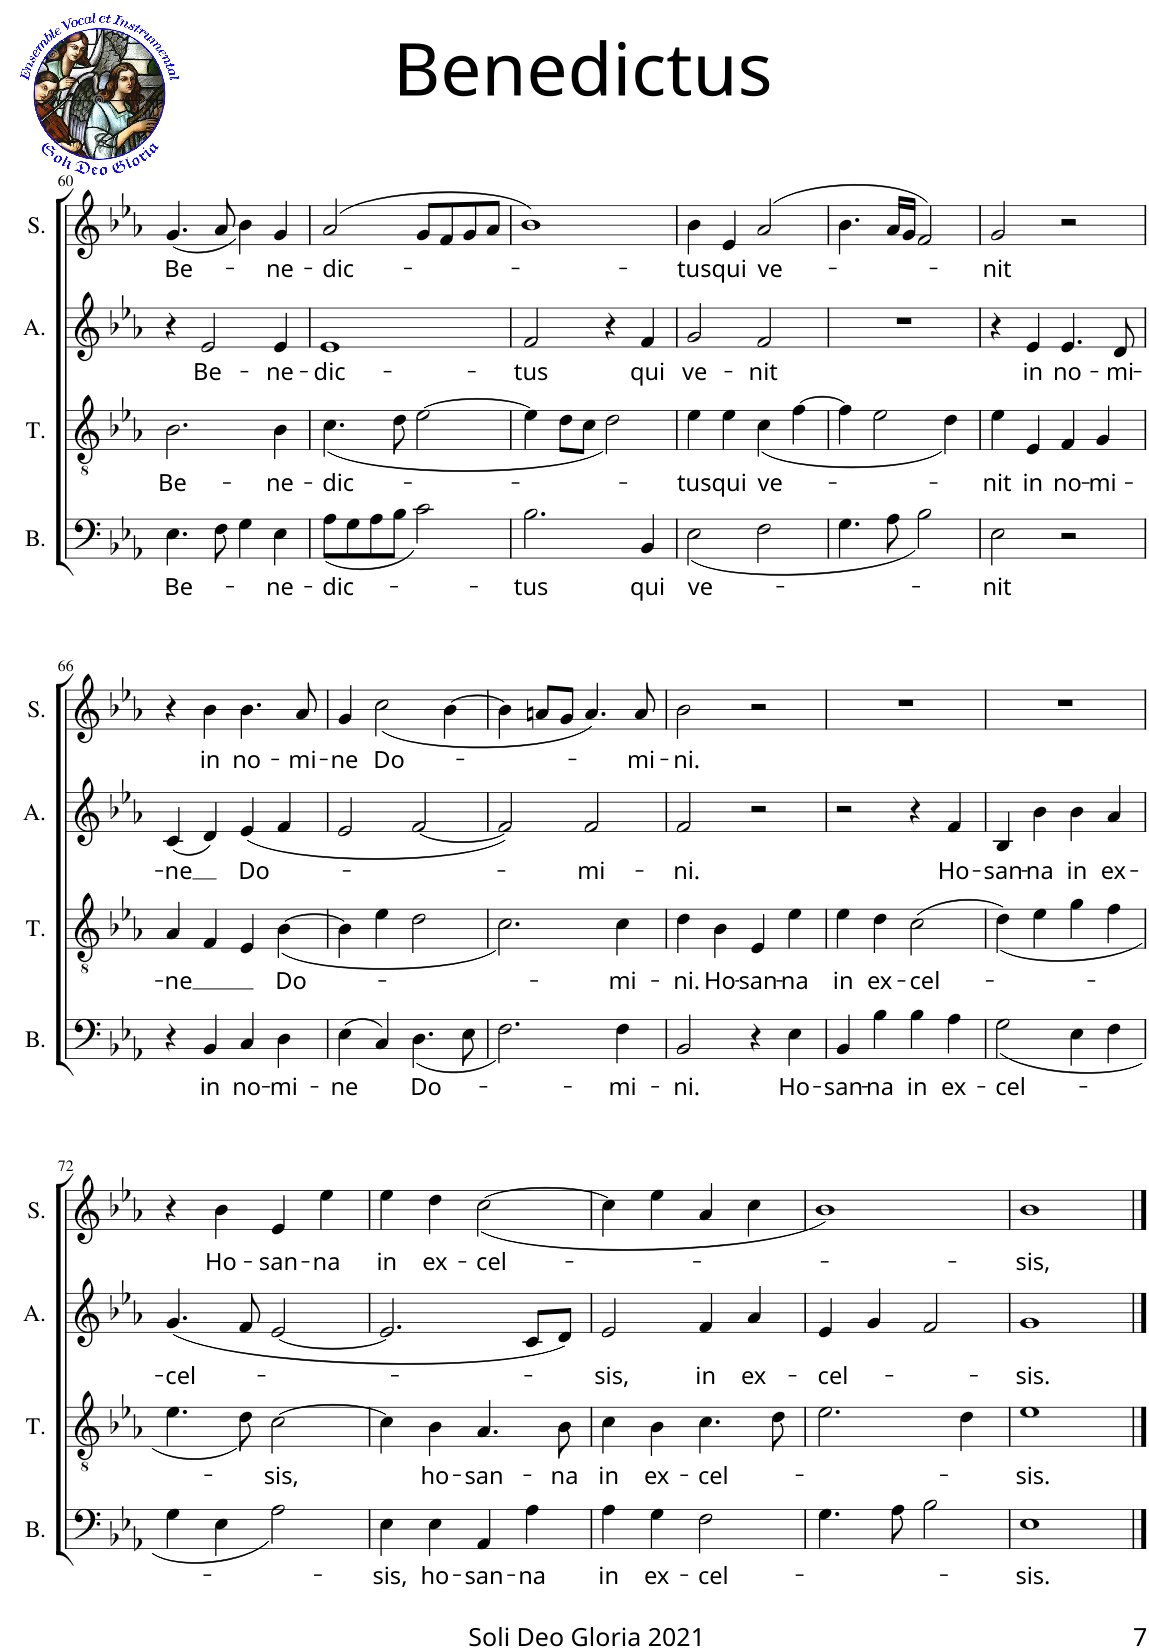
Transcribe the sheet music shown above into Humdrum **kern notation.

**kern	**text	**kern	**text	**kern	**text	**kern	**text
*part4	*part4	*part3	*part3	*part2	*part2	*part1	*part1
*staff4	*staff4	*staff3	*staff3	*staff2	*staff2	*staff1	*staff1
*I"Bass	*	*I"Tenor	*	*I"Alto	*	*I"Soprano	*
*I'B.	*	*I'T.	*	*I'A.	*	*I'S.	*
!!LO:PB:g=z
*clefF4	*	*clefGv2	*	*clefG2	*	*clefG2	*
*k[b-e-a-]	*	*k[b-e-a-]	*	*k[b-e-a-]	*	*k[b-e-a-]	*
*M2/2	*	*M2/2	*	*M2/2	*	*M2/2	*
*met(c|)	*	*met(c|)	*	*met(c|)	*	*met(c|)	*
=60	=60	=60	=60	=60	=60	=60	=60
!	!LO:LY:b	!	!LO:LY:b	!	!	!	!LO:LY:b
4.E-\	Be-	2.B-\	Be-	4r	.	(<4.g/	Be-
!	!	!	!	!	!LO:LY:b	!	!
.	.	.	.	2e-/	Be-	.	.
8F\	.	.	.	.	.	8a-/	.
4G\	.	.	.	.	.	4b-\)	.
!	!LO:LY:b	!	!LO:LY:b	!	!LO:LY:b	!	!LO:LY:b
4E-\	-ne-	4B-\	-ne-	4e-/	-ne-	4g/	-ne-
=61	=61	=61	=61	=61	=61	=61	=61
!	!LO:LY:b	!	!LO:LY:b	!	!LO:LY:b	!	!LO:LY:b
(<8A-\L	-dic-	(<4.c\	-dic-	1e-	-dic-	(2a-/	-dic-
8G\	.	.	.	.	.	.	.
8A-\	.	.	.	.	.	.	.
8B-\J	.	8d\	.	.	.	.	.
2c\)	.	[2e-\	.	.	.	8g/L	.
.	.	.	.	.	.	8f/	.
.	.	.	.	.	.	8g/	.
.	.	.	.	.	.	8a-/J	.
=62	=62	=62	=62	=62	=62	=62	=62
!	!LO:LY:b	!	!	!	!LO:LY:b	!	!
2.B-\	-tus	4e-\]	.	2f/	-tus	1b-)	.
.	.	8d\L	.	.	.	.	.
.	.	8c\J	.	.	.	.	.
.	.	2d\)	.	4r	.	.	.
!	!LO:LY:b	!	!	!	!LO:LY:b	!	!
4BB-/	qui	.	.	4f/	qui	.	.
=63	=63	=63	=63	=63	=63	=63	=63
!	!LO:LY:b	!	!LO:LY:b	!	!LO:LY:b	!	!LO:LY:b
(<2E-\	ve-	4e-\	-tus	2g/	ve-	4b-\	-tus
!	!	!	!LO:LY:b	!	!	!	!LO:LY:b
.	.	4e-\	qui	.	.	4e-/	qui
!	!	!	!LO:LY:b	!	!LO:LY:b	!	!LO:LY:b
2F\	.	(<4c\	ve-	2f/	-nit	(2a-/	ve-
.	.	[4f\	.	.	.	.	.
=64	=64	=64	=64	=64	=64	=64	=64
4.G\	.	4f\]	.	1r	.	4.b-\	.
.	.	2e-\	.	.	.	.	.
8A-\	.	.	.	.	.	16a-/LL	.
.	.	.	.	.	.	16g/JJ	.
2B-\)	.	.	.	.	.	2f/)	.
.	.	4d\)	.	.	.	.	.
=65	=65	=65	=65	=65	=65	=65	=65
!	!LO:LY:b	!	!LO:LY:b	!	!	!	!LO:LY:b
2E-\	-nit	4e-\	-nit	4r	.	2g/	-nit
!	!	!	!LO:LY:b	!	!LO:LY:b	!	!
.	.	4E-/	in	4e-/	in	.	.
!	!	!	!LO:LY:b	!	!LO:LY:b	!	!
2r	.	4F/	no-	4.e-/	no-	2r	.
!	!	!	!LO:LY:b	!	!	!	!
.	.	4G/	-mi-	.	.	.	.
!	!	!	!	!	!LO:LY:b	!	!
.	.	.	.	8d/	-mi-	.	.
!!LO:LB:g=z
=66	=66	=66	=66	=66	=66	=66	=66
!	!	!	!LO:LY:b	!	!LO:LY:b	!	!
4r	.	4A-/	-ne	(4c/	-ne	4r	.
!	!LO:LY:b	!	!	!	!	!	!LO:LY:b
4BB-/	in	4F/	.	4d/)	.	4b-\	in
!	!LO:LY:b	!	!	!	!LO:LY:b	!	!LO:LY:b
4C/	no-	4E-/	.	(<4e-/	Do-	4.b-\	no-
!	!LO:LY:b	!	!LO:LY:b	!	!	!	!
4D\	-mi-	(<[4B-\	Do-	4f/	.	.	.
!	!	!	!	!	!	!	!LO:LY:b
.	.	.	.	.	.	8a-/	-mi-
=67	=67	=67	=67	=67	=67	=67	=67
!	!LO:LY:b	!	!	!	!	!	!LO:LY:b
(4E-\	-ne	4B-\]	.	2e-/	.	4g/	-ne
!	!	!	!	!	!	!	!LO:LY:b
4C/)	.	4e-\	.	.	.	(<2cc\	Do-
!	!LO:LY:b	!	!	!	!	!	!
(<4.D\	Do-	2d\	.	[2f/	.	.	.
.	.	.	.	.	.	[4b-\	.
8E-\	.	.	.	.	.	.	.
=68	=68	=68	=68	=68	=68	=68	=68
2.F\)	.	2.c\)	.	2f/])	.	4b-\]	.
.	.	.	.	.	.	8an/L	.
.	.	.	.	.	.	8g/J	.
!	!	!	!	!	!LO:LY:b	!	!
.	.	.	.	2f/	-mi-	4.a/)	.
!	!LO:LY:b	!	!LO:LY:b	!	!	!	!
4F\	-mi-	4c\	-mi-	.	.	.	.
!	!	!	!	!	!	!	!LO:LY:b
.	.	.	.	.	.	8a/	-mi-
=69	=69	=69	=69	=69	=69	=69	=69
!	!LO:LY:b	!	!LO:LY:b	!	!LO:LY:b	!	!LO:LY:b
2BB-/	-ni.	4d\	-ni.	2f/	-ni.	2b-\	-ni.
!	!	!	!LO:LY:b	!	!	!	!
.	.	4B-\	Ho-	.	.	.	.
!	!	!	!LO:LY:b	!	!	!	!
4r	.	4E-/	-san-	2r	.	2r	.
!	!LO:LY:b	!	!LO:LY:b	!	!	!	!
4E-\	Ho-	4e-\	-na	.	.	.	.
=70	=70	=70	=70	=70	=70	=70	=70
!	!LO:LY:b	!	!LO:LY:b	!	!	!	!
4BB-/	-san-	4e-\	in	2r	.	1r	.
!	!LO:LY:b	!	!LO:LY:b	!	!	!	!
4B-\	-na	4d\	ex-	.	.	.	.
!	!LO:LY:b	!	!LO:LY:b	!	!	!	!
4B-\	in	(2c\	-cel-	4r	.	.	.
!	!LO:LY:b	!	!	!	!LO:LY:b	!	!
4A-\	ex-	.	.	4f/	Ho-	.	.
=71	=71	=71	=71	=71	=71	=71	=71
!	!LO:LY:b	!	!	!	!LO:LY:b	!	!
(<2G\	-cel-	(<4d\)	.	4B-/	-san-	1r	.
!	!	!	!	!	!LO:LY:b	!	!
.	.	4e-\	.	4b-\	-na	.	.
!	!	!	!	!	!LO:LY:b	!	!
4E-\	.	4g\	.	4b-\	in	.	.
!	!	!	!	!	!LO:LY:b	!	!
4F\	.	4f\	.	4a-/	ex-	.	.
!!LO:LB:g=z
=72	=72	=72	=72	=72	=72	=72	=72
!	!	!	!	!	!LO:LY:b	!	!
4G\	.	4.e-\	.	(<4.g/	-cel-	4r	.
!	!	!	!	!	!	!	!LO:LY:b
4E-\	.	.	.	.	.	4b-\	Ho-
.	.	8d\)	.	8f/	.	.	.
!	!	!	!LO:LY:b	!	!	!	!LO:LY:b
2A-\)	.	[2c\	-sis,	[2e-/	.	4e-/	-san-
!	!	!	!	!	!	!	!LO:LY:b
.	.	.	.	.	.	4ee-\	-na
=73	=73	=73	=73	=73	=73	=73	=73
!	!LO:LY:b	!	!	!	!	!	!LO:LY:b
4E-\	-sis,	4c\]	.	2.e-/]	.	4ee-\	in
!	!LO:LY:b	!	!LO:LY:b	!	!	!	!LO:LY:b
4E-\	ho-	4B-\	ho-	.	.	4dd\	ex-
!	!LO:LY:b	!	!LO:LY:b	!	!	!	!LO:LY:b
4AA-/	-san-	4.A-/	-san-	.	.	(<[2cc\	-cel-
!	!LO:LY:b	!	!	!	!	!	!
4A-\	-na	.	.	8c/L	.	.	.
!	!	!	!LO:LY:b	!	!	!	!
.	.	8B-\	-na	8d/J)	.	.	.
=74	=74	=74	=74	=74	=74	=74	=74
!	!LO:LY:b	!	!LO:LY:b	!	!LO:LY:b	!	!
4A-\	in	4c\	in	2e-/	-sis,	4cc\]	.
!	!LO:LY:b	!	!LO:LY:b	!	!	!	!
4G\	ex-	4B-\	ex-	.	.	4ee-\	.
!	!LO:LY:b	!	!LO:LY:b	!	!LO:LY:b	!	!
2F\	-cel-	4.c\	-cel-	4f/	in	4a-/	.
!	!	!	!	!	!LO:LY:b	!	!
.	.	.	.	4a-/	ex-	4cc\	.
.	.	8d\	.	.	.	.	.
=75	=75	=75	=75	=75	=75	=75	=75
!	!	!	!	!	!LO:LY:b	!	!
4.G\	.	2.e-\	.	4e-/	-cel-	1b-)	.
.	.	.	.	4g/	.	.	.
8A-\	.	.	.	.	.	.	.
2B-\	.	.	.	2f/	.	.	.
.	.	4d\	.	.	.	.	.
=76	=76	=76	=76	=76	=76	=76	=76
!	!LO:LY:b	!	!LO:LY:b	!	!LO:LY:b	!	!LO:LY:b
1E-	-sis.	1e-	-sis.	1g	-sis.	1b-	-sis,
==	==	==	==	==	==	==	==
*-	*-	*-	*-	*-	*-	*-	*-
